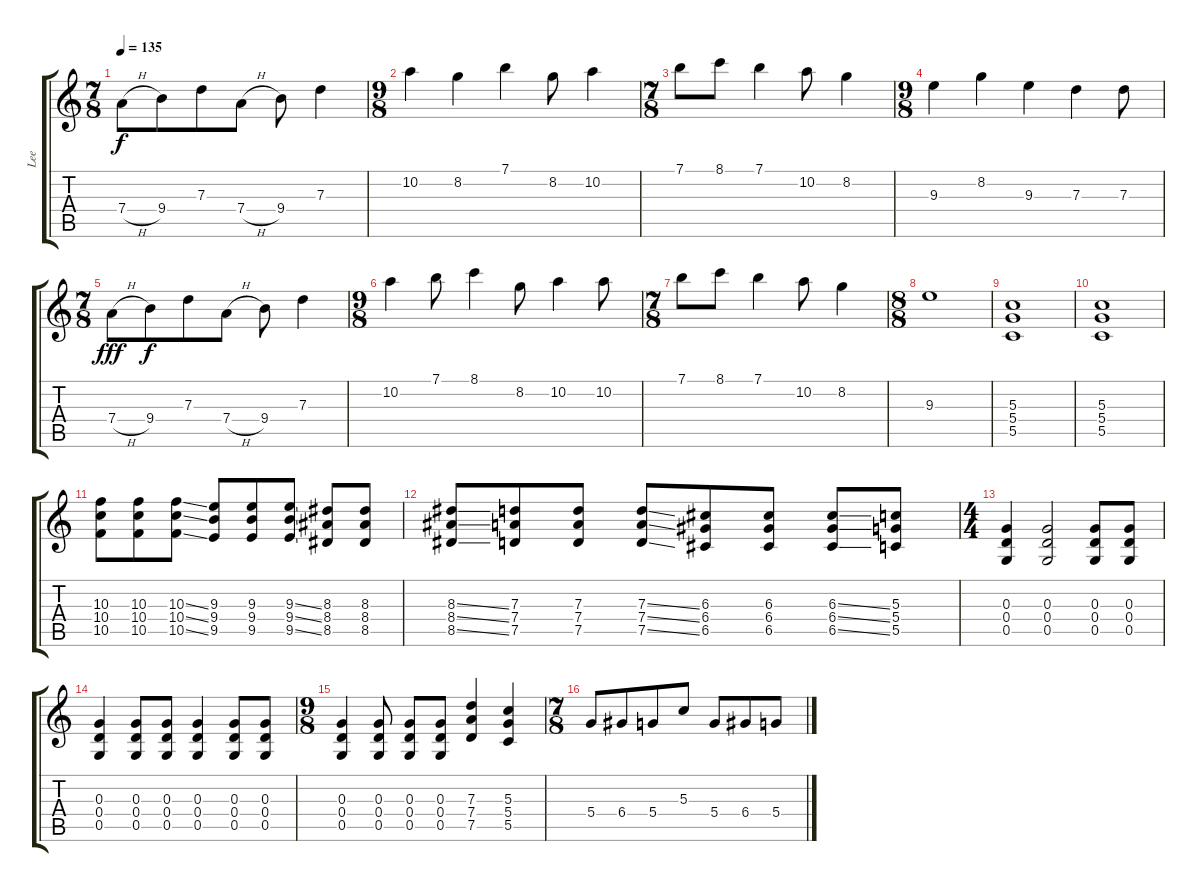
\track ("Lee" "Lee") {instrument distortionguitar}
\staff {score tabs}
\tuning (E4 B3 G3 D3 G2 E2) {hide}
\ts (7 8)
\tempo 135
\clef g2
\ks c
7.4{h}.8{dy f} 9.4.8 7.3.8 7.4{h}.8 9.4.8 7.3.4 |
\ts (9 8)
10.2.4 8.2.4 7.1.4 8.2.8 10.2.4 |
\ts (7 8)
7.1.8 8.1.8 7.1.4 10.2.8 8.2.4 |
\ts (9 8)
9.3.4 8.2.4 9.3.4 7.3.4 7.3.8 |
\ts (7 8)
7.4{h}.8{dy fff} 9.4.8{dy f} 7.3.8 7.4{h}.8 9.4.8 7.3.4 |
\ts (9 8)
10.2.4 7.1.8 8.1.4 8.2.8 10.2.4 10.2.8 |
\ts (7 8)
7.1.8 8.1.8 7.1.4 10.2.8 8.2.4 |
\ts (8 8)
9.3.1 |
(5.3 5.4 5.5).1 |
(5.3 5.4 5.5).1 |
(10.3 10.4 10.5).8 (10.3 10.4 10.5).8 (10.3{ss} 10.4{ss} 10.5{ss}).8 (9.3 9.4 9.5).8 (9.3 9.4 9.5).8 (9.3{ss} 9.4{ss} 9.5{ss}).8 (8.3 8.4 8.5).8 (8.3 8.4 8.5).8 |
(8.3{ss} 8.4{ss} 8.5{ss}).8 (7.3 7.4 7.5).8 (7.3 7.4 7.5).8 (7.3{ss} 7.4{ss} 7.5{ss}).8 (6.3 6.4 6.5).8 (6.3 6.4 6.5).8 (6.3{ss} 6.4{ss} 6.5{ss}).8 (5.3 5.4 5.5).8 |
\ts (4 4)
(0.3 0.4 0.5).4 (0.3 0.4 0.5).2 (0.3 0.4 0.5).8 (0.3 0.4 0.5).8 |
(0.3 0.4 0.5).4 (0.3 0.4 0.5).8 (0.3 0.4 0.5).8 (0.3 0.4 0.5).4 (0.3 0.4 0.5).8 (0.3 0.4 0.5).8 |
\ts (9 8)
(0.3 0.4 0.5).4 (0.3 0.4 0.5).8 (0.3 0.4 0.5).8 (0.3 0.4 0.5).8 (7.3 7.4 7.5).4 (5.3 5.4 5.5).4 |
\ts (7 8)
5.4.8 6.4.8 5.4.8 5.3.8 5.4.8 6.4.8 5.4.8
